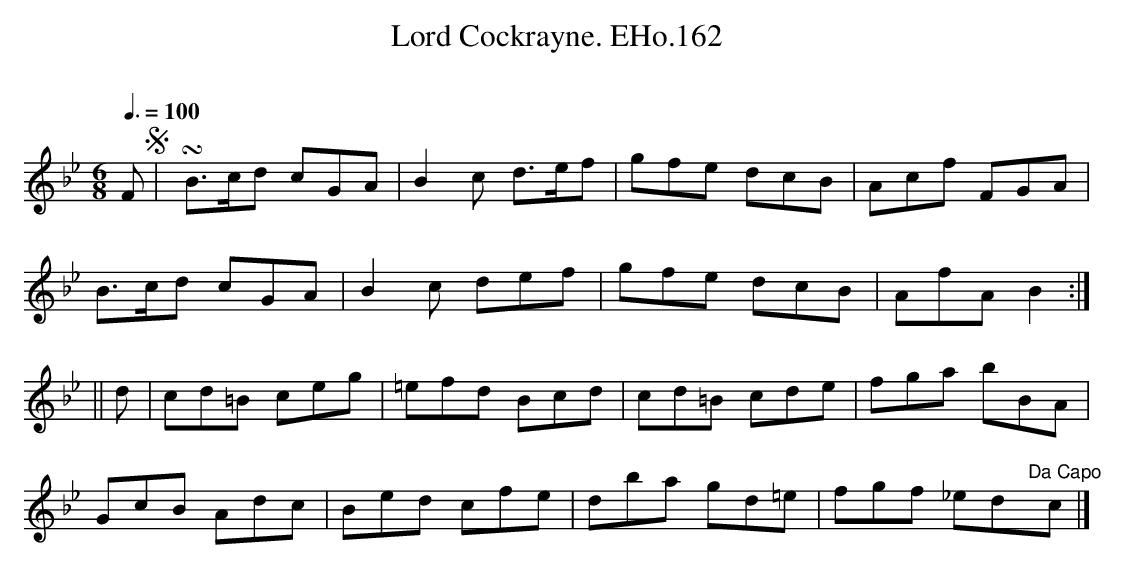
X:1
T:Lord Cockrayne. EHo.162
M:6/8
L:1/8
Q:3/8=100
O:
K:Bb
F !segno!| y!turn!B>cd cGA | B2c d>ef | gfe dcB | Acf FGA |
B>cd cGA | B2c def | gfe dcB | AfA B2 :|
|| d | cd=B ceg | =efd Bcd | cd=B cde | fga bBA |
GcB Adc | Bed cfe | dba gd=e | fgf _ed"Da Capo"yc |]
